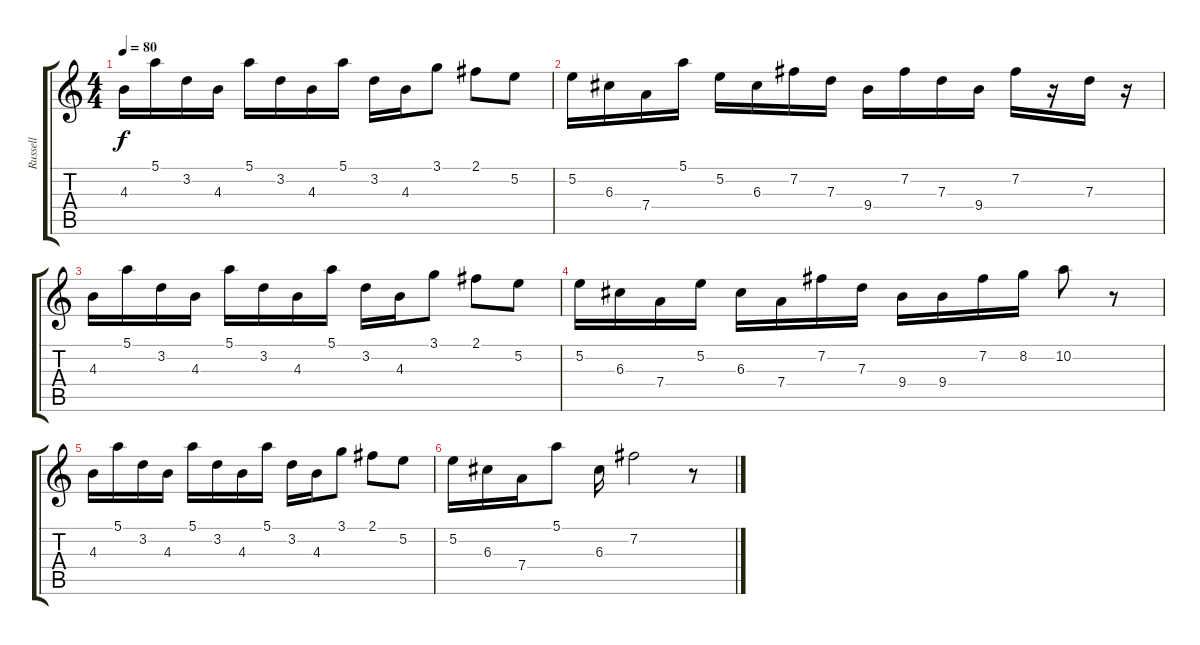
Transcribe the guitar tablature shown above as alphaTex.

\track ("Russell" "Russell") {instrument electricguitarjazz}
\staff {score tabs}
\tuning (E4 B3 G3 D3 A2 E2) {hide}
\ts (4 4)
\tempo 80
\clef g2
\ks c
4.3.16{dy f} 5.1.16 3.2.16 4.3.16 5.1.16 3.2.16 4.3.16 5.1.16 3.2.16 4.3.16 3.1.8 2.1.8 5.2.8 |
5.2.16 6.3.16 7.4.16 5.1.16 5.2.16 6.3.16 7.2.16 7.3.16 9.4.16 7.2.16 7.3.16 9.4.16 7.2.16 r.16 7.3.16 r.16 |
4.3.16 5.1.16 3.2.16 4.3.16 5.1.16 3.2.16 4.3.16 5.1.16 3.2.16 4.3.16 3.1.8 2.1.8 5.2.8 |
5.2.16 6.3.16 7.4.16 5.2.16 6.3.16 7.4.16 7.2.16 7.3.16 9.4.16 9.4.16 7.2.16 8.2.16 10.2.8 r.8 |
4.3.16 5.1.16 3.2.16 4.3.16 5.1.16 3.2.16 4.3.16 5.1.16 3.2.16 4.3.16 3.1.8 2.1.8 5.2.8 |
5.2.16 6.3.16 7.4.16 5.1.8 6.3.16 7.2.2 r.8
